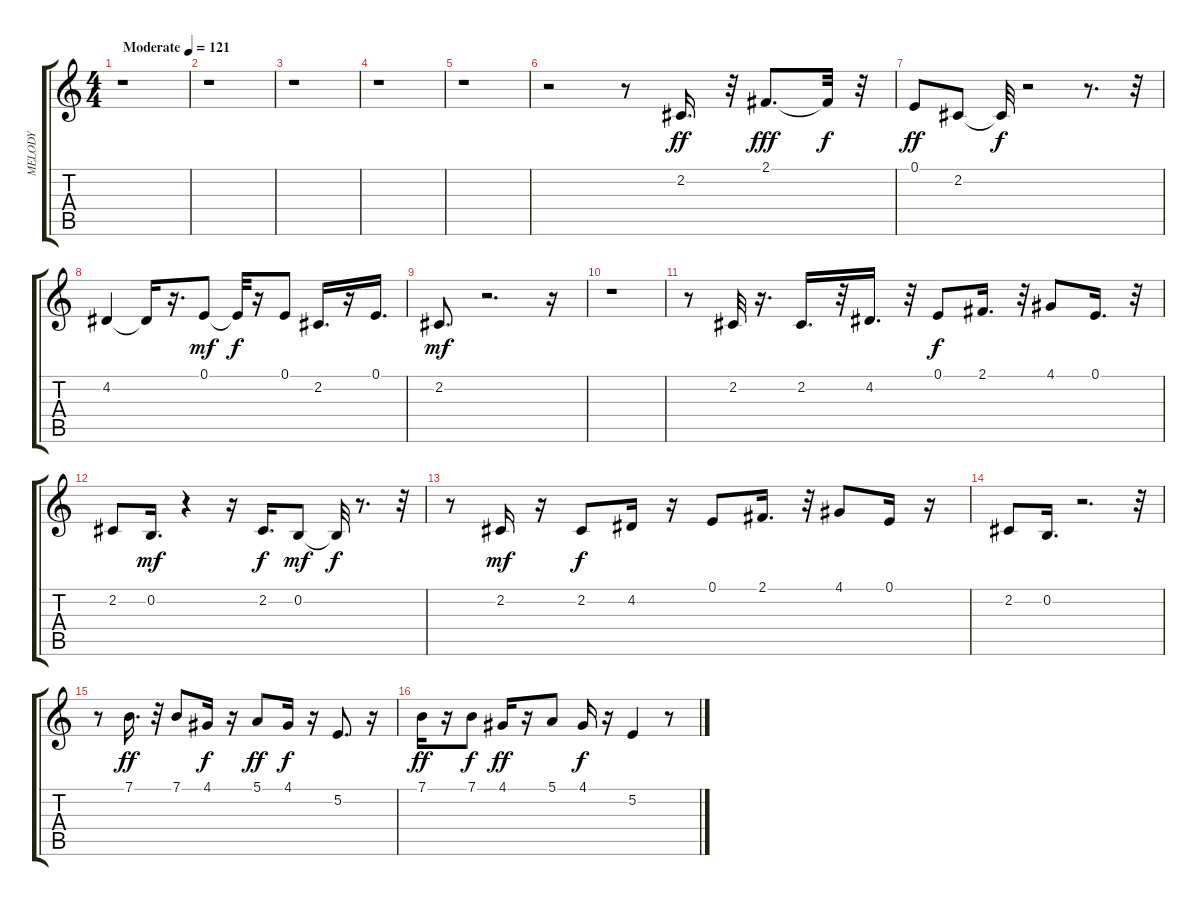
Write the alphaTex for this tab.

\track ("MELODY" "MELODY") {instrument oboe}
\staff {score tabs}
\tuning (E4 B3 G3 D3 A2 E2) {hide}
\ts (4 4)
\tempo (121 "Moderate")
\clef g2
\ks c
r.1{dy ff instrument oboe} |
r.1 |
r.1 |
r.1 |
r.1 |
r.2 r.8 2.2.16{d} r.32 2.1.8{d dy fff} 2.1{t}.32{dy f} r.32 |
0.1.8{dy ff} 2.2.8 2.2{t}.32{dy f} r.2 r.8{d} r.32 |
4.2.4 4.2{t}.16 r.16{d} 0.1.8{dy mf} 0.1{t}.32{dy f} r.16 0.1.8 2.2.16{d} r.16 0.1.16{d} |
2.2.8{d dy mf} r.2{d} r.16 |
r.1 |
r.8 2.2.32 r.16{d} 2.2.16{d} r.32 4.2.16{d} r.32 0.1.8{dy f} 2.1.16{d} r.32 4.1.8 0.1.16{d} r.32 |
2.2.8 0.2.16{d dy mf} r.4 r.16 2.2.16{d dy f} 0.2.8{dy mf} 0.2{t}.32{dy f} r.8{d} r.32 |
r.8 2.2.16{dy mf} r.16 2.2.8{dy f} 4.2.16 r.16 0.1.8 2.1.16{d} r.32 4.1.8 0.1.16 r.16 |
2.2.8 0.2.16{d} r.2{d} r.32 |
r.8 7.1.16{d dy ff} r.32 7.1.8 4.1.16{dy f} r.16 5.1.8{dy ff} 4.1.16{dy f} r.16 5.2.8{d} r.16 |
7.1.16{dy ff} r.16 7.1.8{dy f} 4.1.16{dy ff} r.16 5.1.8 4.1.16{dy f} r.16 5.2.4 r.8
